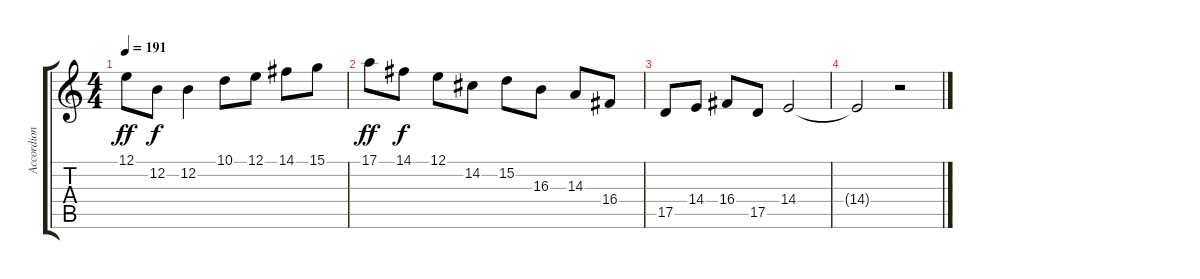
\track ("Accordion 1" "Accordion ") {instrument tangoaccordion}
\staff {score tabs}
\tuning (E4 B3 G3 D3 A2 E2) {hide}
\ts (4 4)
\tempo 191
\clef g2
\ks c
12.1.8{dy ff} 12.2.8{dy f} 12.2.4 10.1.8 12.1.8 14.1.8 15.1.8 |
17.1.8{dy ff} 14.1.8{dy f} 12.1.8 14.2.8 15.2.8 16.3.8 14.3.8 16.4.8 |
17.5.8 14.4.8 16.4.8 17.5.8 14.4.2 |
14.4{t}.2 r.2
